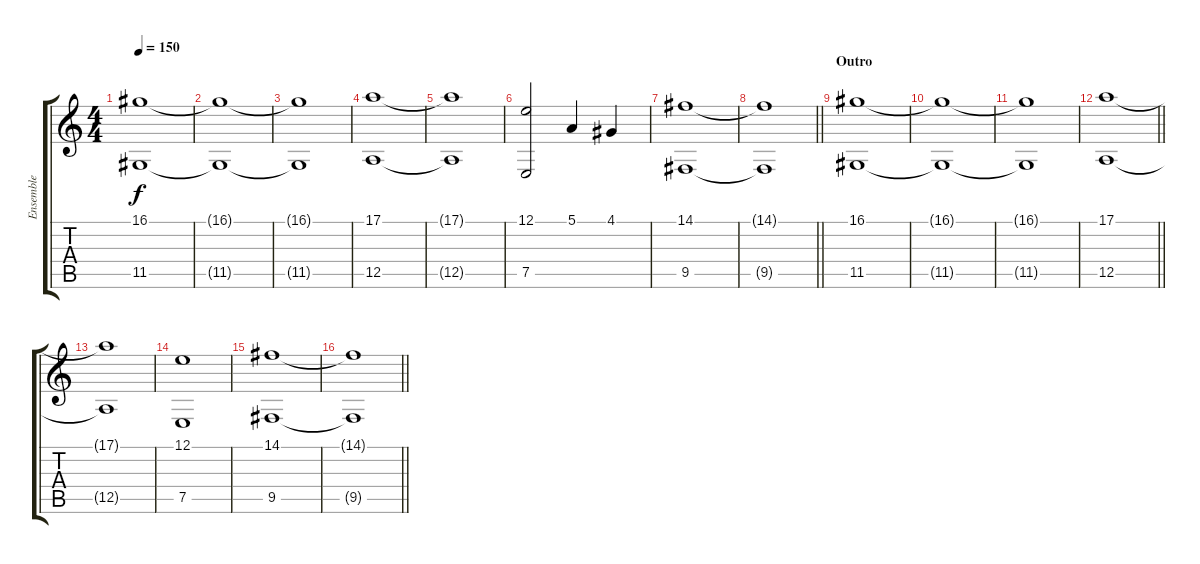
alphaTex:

\track ("Ensemble" "Ensemble") {instrument stringensemble1}
\staff {score tabs}
\tuning (E4 B3 G3 D3 A2 E2) {hide}
\ts (4 4)
\section ("" "")
\tempo 150
\clef g2
\ks c
(16.1 11.5).1{dy f} |
(16.1{t} 11.5{t}).1 |
(16.1{t} 11.5{t}).1 |
(17.1 12.5).1 |
(17.1{t} 12.5{t}).1 |
(12.1 7.5).2 5.1.4 4.1.4 |
(14.1 9.5).1 |
\barLineRight lightlight
(14.1{t} 9.5{t}).1 |
\section ("" "Outro")
(16.1 11.5).1 |
(16.1{t} 11.5{t}).1 |
(16.1{t} 11.5{t}).1 |
\barLineRight lightlight
(17.1 12.5).1 |
(17.1{t} 12.5{t}).1 |
(12.1 7.5).1 |
(14.1 9.5).1 |
\barLineRight lightlight
(14.1{t} 9.5{t}).1
